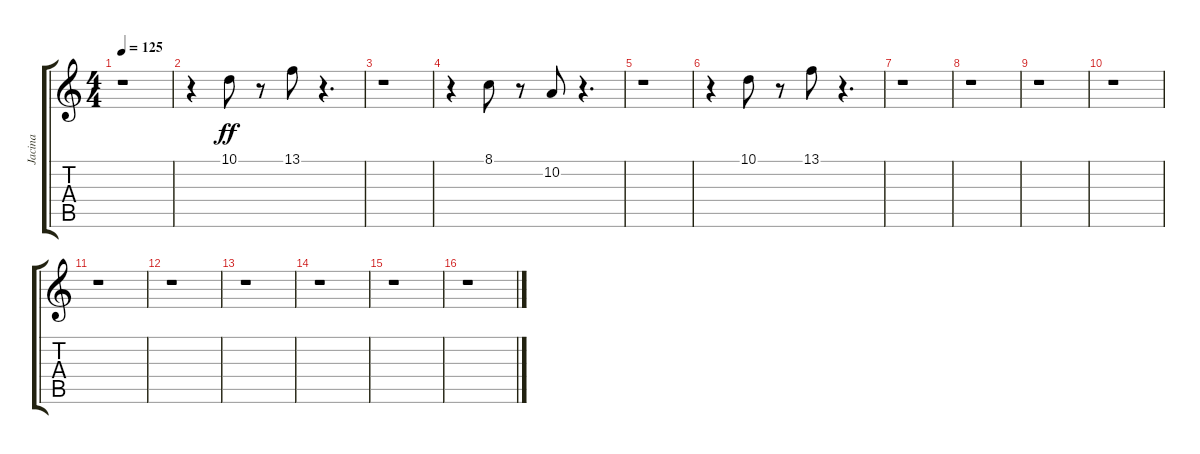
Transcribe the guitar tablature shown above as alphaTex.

\track ("Jacina" "Jacina") {instrument orchestrahit}
\staff {score tabs}
\tuning (E4 B3 G3 D3 A2 E2) {hide}
\ts (4 4)
\tempo 125
\clef g2
\ks c
r.1{dy ff} |
r.4 10.1.8 r.8 13.1.8 r.4{d} |
r.1 |
r.4 8.1.8 r.8 10.2.8 r.4{d} |
r.1 |
r.4 10.1.8 r.8 13.1.8 r.4{d} |
r.1 |
r.1 |
r.1 |
r.1 |
r.1 |
r.1 |
r.1 |
r.1 |
r.1 |
r.1
